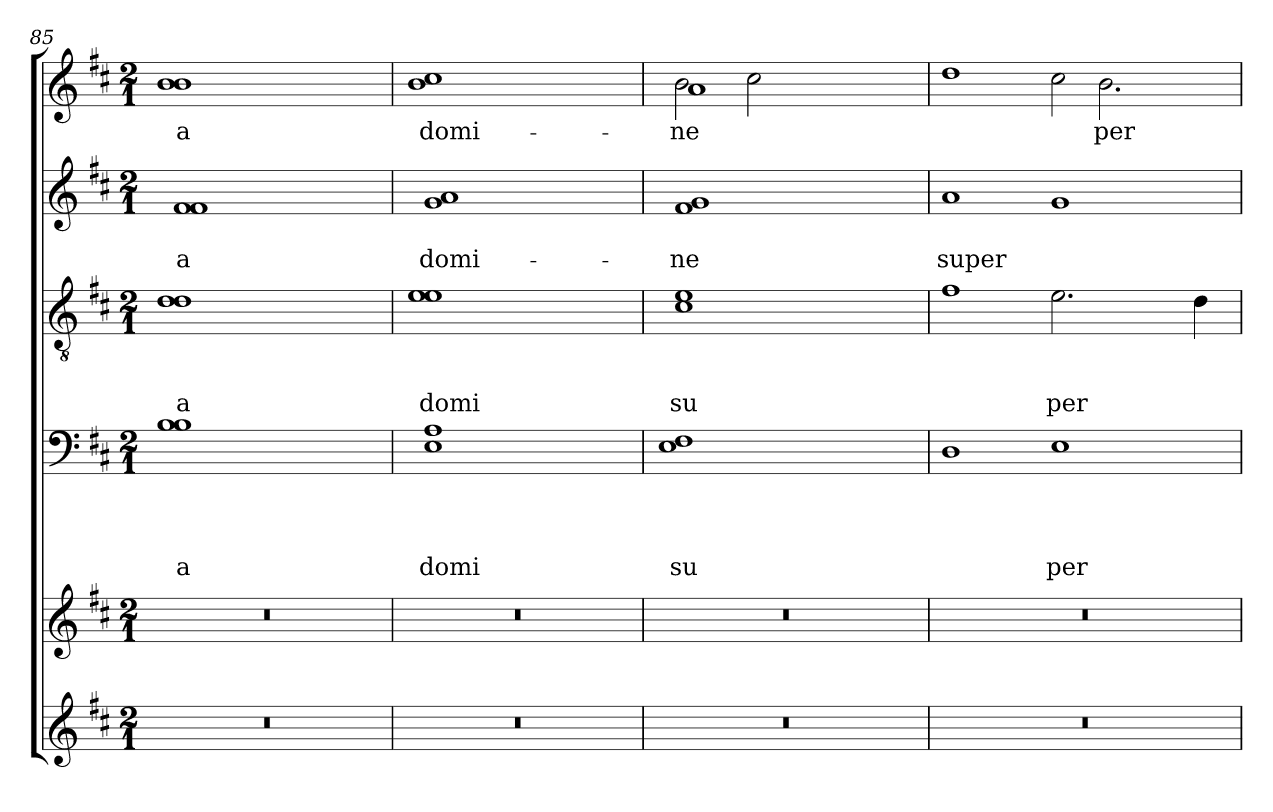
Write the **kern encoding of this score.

**kern	**kern	**kern	**text	**text	**text	**text	**kern	**text	**text	**text	**kern	**text	**text	**kern	**text
*part6	*part5	*part4	*part4	*part4	*part4	*part4	*part3	*part3	*part3	*part3	*part2	*part2	*part2	*part1	*part1
*staff6	*staff5	*staff4	*staff4	*staff4	*staff4	*staff4	*staff3	*staff3	*staff3	*staff3	*staff2	*staff2	*staff2	*staff1	*staff1
*clefG2	*clefG2	*clefF4	*	*	*	*	*clefGv2	*	*	*	*clefG2	*	*	*clefG2	*
*k[f#c#]	*k[f#c#]	*k[f#c#]	*	*	*	*	*k[f#c#]	*	*	*	*k[f#c#]	*	*	*k[f#c#]	*
*D:	*D:	*D:	*	*	*	*	*D:	*	*	*	*D:	*	*	*D:	*
*M2/1	*M2/1	*M2/1	*	*	*	*	*M2/1	*	*	*	*M2/1	*	*	*M2/1	*
=85	=85	=85	=85	=85	=85	=85	=85	=85	=85	=85	=85	=85	=85	=85	=85
!	!	!	!	!	!	!LO:LY:b	!	!	!	!LO:LY:b	!	!	!LO:LY:b	!	!LO:LY:b
0r	0r	1B 1B	.	.	.	a	1d 1d	.	.	a	1f# 1f#	.	-a	1b 1b	-a
.	.	1ryy	.	.	.	.	1ryy	.	.	.	1ryy	.	.	1ryy	.
=86!	=86!	=86!	=86!	=86!	=86!	=86!	=86!	=86!	=86!	=86!	=86!	=86!	=86!	=86!	=86!
!	!	!	!	!	!	!LO:LY:b	!	!	!	!LO:LY:b	!	!	!LO:LY:b	!	!LO:LY:b
0r	0r	1E 1A	.	.	.	domi	1e 1e	.	.	domi	1g 1a	.	domi-	1b 1cc#	domi-
.	.	1ryy	.	.	.	.	1ryy	.	.	.	1ryy	.	.	1ryy	.
=87!	=87!	=87!	=87!	=87!	=87!	=87!	=87!	=87!	=87!	=87!	=87!	=87!	=87!	=87!	=87!
!	!	!	!	!	!	!LO:LY:b	!	!	!	!LO:LY:b	!	!	!LO:LY:b	!	!LO:LY:b
*	*	*	*	*	*	*	*	*	*	*	*	*	*	*^	*
!	!	!	!	!	!	!	!	!	!	!	!	!	!	!	!	!LO:LY:b
0r	0r	1E 1F#	.	.	.	su	1c# 1e	.	.	su	1f# 1g	.	-ne	2b\	1a	-ne
.	.	.	.	.	.	.	.	.	.	.	.	.	.	2cc#\	.	.
.	.	1ryy	.	.	.	.	1ryy	.	.	.	1ryy	.	.	1ryy	1ryy	.
=88!	=88!	=88!	=88!	=88!	=88!	=88!	=88!	=88!	=88!	=88!	=88!	=88!	=88!	=88!	=88!	=88!
!	!	!	!	!	!	!	!	!	!	!	!	!	!LO:LY:b	!	!	!
0r	0r	1D	.	.	.	.	1f#	.	.	.	1a	.	super	1dd	1ryy	.
!	!	!	!	!	!	!LO:LY:b	!	!	!	!LO:LY:b	!	!	!	!	!	!
.	.	1E	.	.	.	per	2.e\	.	.	per	1g	.	.	2cc#\	4ryy	.
!	!	!	!	!	!	!	!	!	!	!	!	!	!	!	!	!LO:LY:b
.	.	.	.	.	.	.	.	.	.	.	.	.	.	.	2.b\	per
.	.	.	.	.	.	.	.	.	.	.	.	.	.	2ryy	.	.
.	.	.	.	.	.	.	4d\	.	.	.	.	.	.	.	.	.
*	*	*	*	*	*	*	*	*	*	*	*	*	*	*v	*v	*
=!	=!	=!	=!	=!	=!	=!	=!	=!	=!	=!	=!	=!	=!	=!	=!
*-	*-	*-	*-	*-	*-	*-	*-	*-	*-	*-	*-	*-	*-	*-	*-
